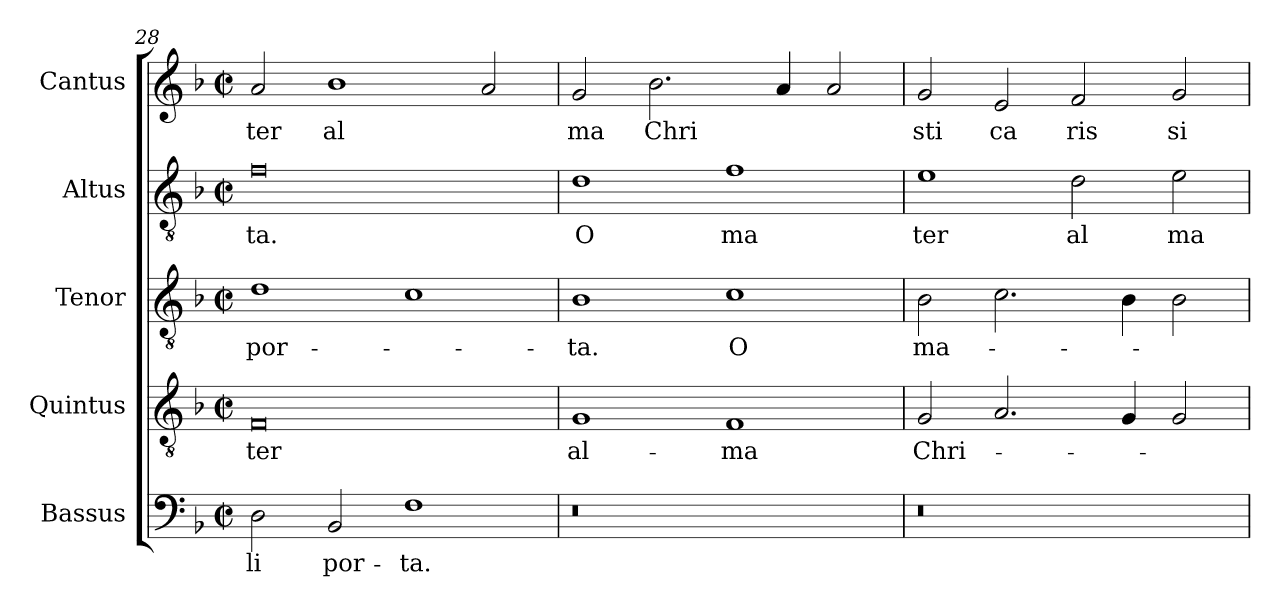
**kern	**text	**kern	**text	**kern	**text	**kern	**text	**kern	**text
*part5	*part5	*part4	*part4	*part3	*part3	*part2	*part2	*part1	*part1
*staff5	*staff5	*staff4	*staff4	*staff3	*staff3	*staff2	*staff2	*staff1	*staff1
*I"Bassus	*	*I"Quintus	*	*I"Tenor	*	*I"Altus	*	*I"Cantus	*
*clefF4	*	*clefGv2	*	*clefGv2	*	*clefGv2	*	*clefG2	*
*k[b-]	*	*k[b-]	*	*k[b-]	*	*k[b-]	*	*k[b-]	*
*F:	*	*F:	*	*F:	*	*F:	*	*F:	*
*M2/2	*	*M2/2	*	*M2/2	*	*M2/2	*	*M2/2	*
*met(c|)	*	*met(c|)	*	*met(c|)	*	*met(c|)	*	*met(c|)	*
=28	=28	=28	=28	=28	=28	=28	=28	=28	=28
!	!LO:LY:b:cj	!	!LO:LY:b:cj	!	!LO:LY:b:cj	!	!LO:LY:b:cj	!	!LO:LY:b:cj
2D\	-li	0F	-ter	1d	por-	0f	ta.	2a/	ter
!	!LO:LY:b:cj	!	!	!	!	!	!	!	!LO:LY:b:cj
2BB-/	por-	.	.	.	.	.	.	1b-	al
!	!LO:LY:b:cj	!	!	!	!	!	!	!	!
1F	-ta.	.	.	1c	.	.	.	.	.
.	.	.	.	.	.	.	.	2a/	.
=29	=29	=29	=29	=29	=29	=29	=29	=29	=29
!	!	!	!LO:LY:b:cj	!	!LO:LY:b:cj	!	!LO:LY:b:cj	!	!LO:LY:b:cj
0r	.	1G	al-	1B-	-ta.	1d	O	2g/	ma
!	!	!	!	!	!	!	!	!	!LO:LY:b
.	.	.	.	.	.	.	.	2.b-\	Chri
!	!	!	!LO:LY:b:cj	!	!LO:LY:b:cj	!	!LO:LY:b:cj	!	!
.	.	1F	-ma	1c	O	1f	ma	.	.
.	.	.	.	.	.	.	.	4a/	.
.	.	.	.	.	.	.	.	2a/	.
=30	=30	=30	=30	=30	=30	=30	=30	=30	=30
!	!	!	!LO:LY:b	!	!LO:LY:b	!	!LO:LY:b:cj	!	!LO:LY:b:cj
0r	.	2G/	Chri-	2B-\	ma-	1e	ter	2g/	sti
!	!	!	!	!	!	!	!	!	!LO:LY:b:cj
.	.	2.A/	.	2.c\	.	.	.	2e/	ca
!	!	!	!	!	!	!	!LO:LY:b:cj	!	!LO:LY:b:cj
.	.	.	.	.	.	2d\	al	2f/	ris
.	.	4G/	.	4B-\	.	.	.	.	.
!	!	!	!	!	!	!	!LO:LY:b:cj	!	!LO:LY:b:cj
.	.	2G/	.	2B-\	.	2e\	ma	2g/	si
=	=	=	=	=	=	=	=	=	=
*-	*-	*-	*-	*-	*-	*-	*-	*-	*-
